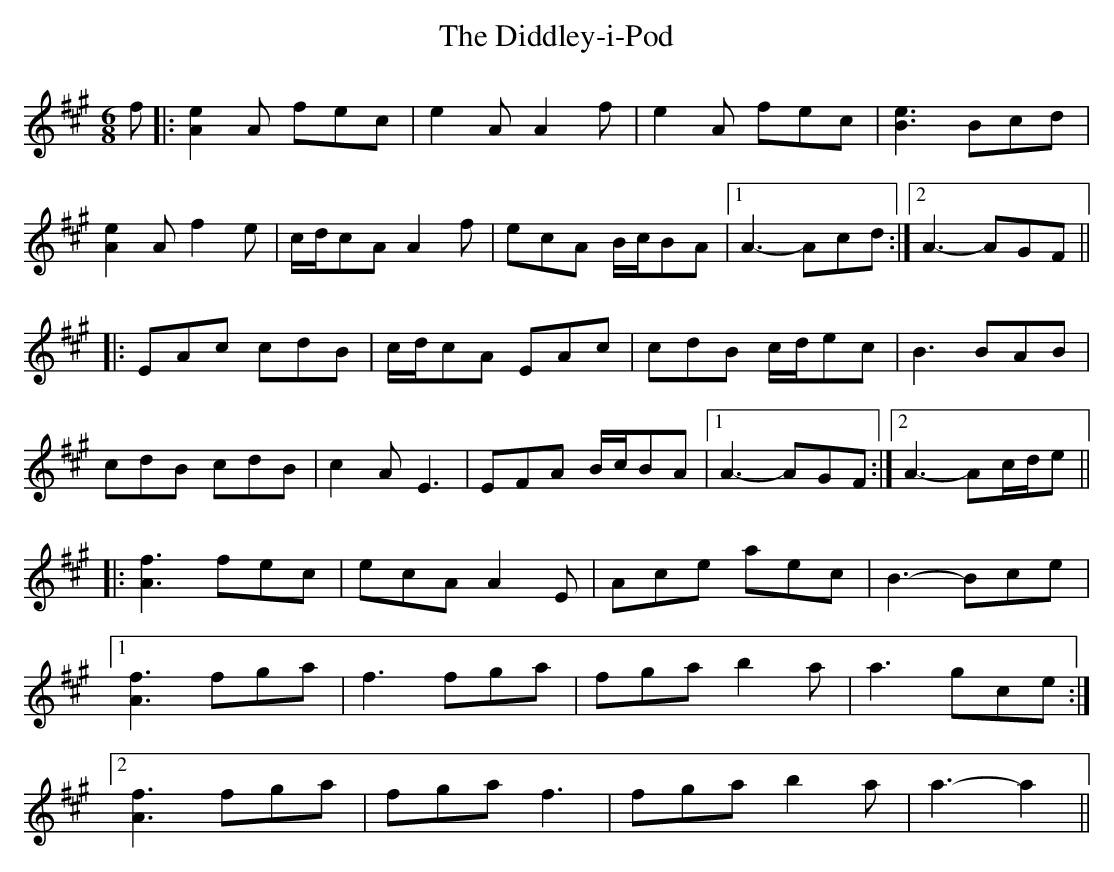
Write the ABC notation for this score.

X:1
T: The Diddley-i-Pod
M: 6/8
L: 1/8
K: Amaj
f|:[A2e2] A fec|e2A A2f|e2A fec|[e3B3] Bcd|
[A2e2] A f2e|c/d/cA A2f|ecA B/c/BA|1 A3-Acd:|2 A3-AGF||
|:EAc cdB|c/d/cA EAc|cdB c/d/ec|B3 BAB|
cdB cdB|c2A E3|EFA B/c/BA|1 A3- AGF:|2 A3- Ac/d/e||
|:[f3A3] fec|ecA A2E|Ace aec|B3- Bce|
[1 [f3A3] fga|f3 fga|fga b2a|a3 gce:|
[2 [f3A3] fga|fga f3|fga b2a|a3-a2||
